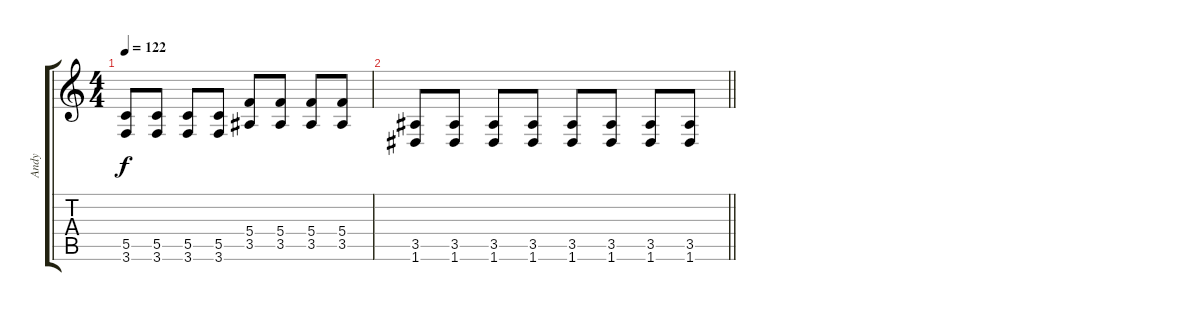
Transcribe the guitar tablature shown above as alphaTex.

\track ("Andy" "Andy") {instrument overdrivenguitar}
\staff {score tabs}
\tuning (D4 A3 F3 C3 G2 D2) {hide}
\ts (4 4)
\tempo 122
\clef g2
\ks c
(5.5 3.6).8{dy f} (5.5 3.6).8 (5.5 3.6).8 (5.5 3.6).8 (5.4 3.5).8 (5.4 3.5).8 (5.4 3.5).8 (5.4 3.5).8 |
\barLineRight lightlight
(3.5 1.6).8 (3.5 1.6).8 (3.5 1.6).8 (3.5 1.6).8 (3.5 1.6).8 (3.5 1.6).8 (3.5 1.6).8 (3.5 1.6).8
